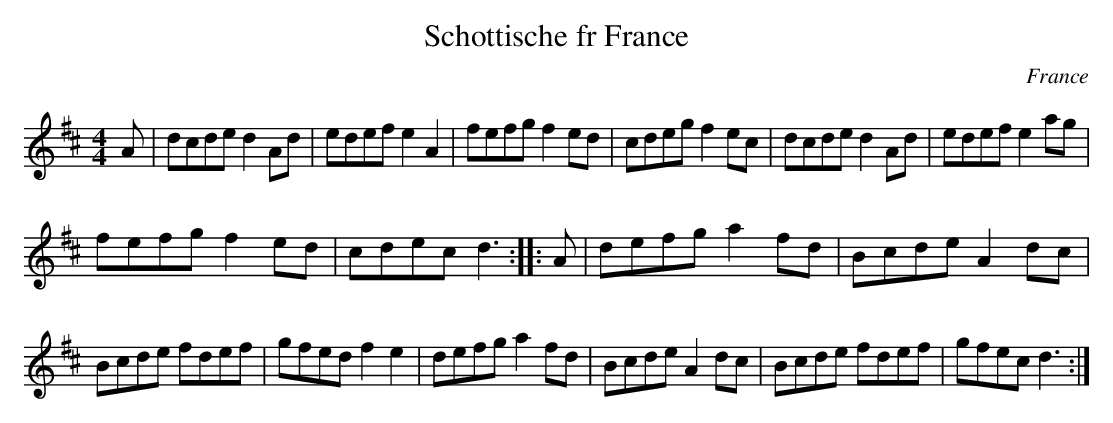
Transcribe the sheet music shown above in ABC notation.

X:1
T:Schottische fr France
M:4/4
O:France
K:D major
A|\
dcde d2Ad|edef e2A2|fefg f2ed|cdeg f2ec|\
dcde d2Ad|edef e2ag|
fefg f2ed|cdec d3::\
A|\
defg a2fd|Bcde A2dc|
Bcde fdef|gfed f2e2|\
defg a2fd|Bcde A2dc|Bcde fdef|gfec d3:|
